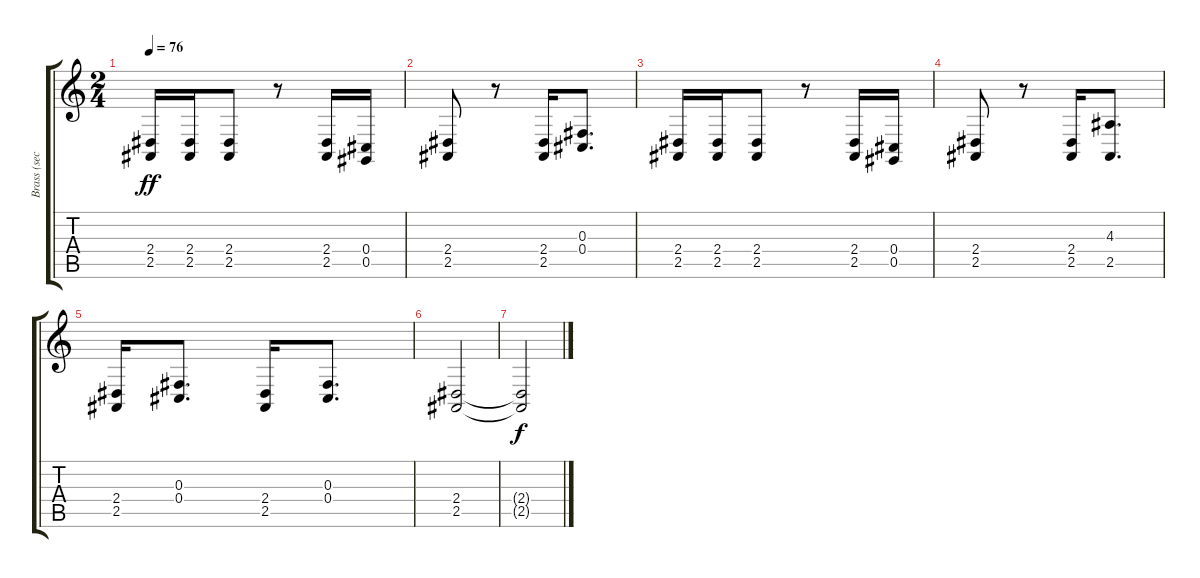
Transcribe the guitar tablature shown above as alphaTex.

\track ("Brass (section)" "Brass (sec") {instrument brasssection}
\staff {score tabs}
\tuning (Eb4 Bb3 Gb3 Db3 Ab2 Eb2) {hide}
\ts (2 4)
\tempo 76
\clef g2
\ks c
(2.4 2.5).16{dy ff} (2.4 2.5).16 (2.4 2.5).8 r.8 (2.4 2.5).16 (0.4 0.5).16 |
(2.4 2.5).8 r.8 (2.4 2.5).16 (0.3 0.4).8{d} |
(2.4 2.5).16 (2.4 2.5).16 (2.4 2.5).8 r.8 (2.4 2.5).16 (0.4 0.5).16 |
(2.4 2.5).8 r.8 (2.4 2.5).16 (4.3 2.5).8{d} |
(2.4 2.5).16 (0.3 0.4).8{d} (2.4 2.5).16 (0.3 0.4).8{d} |
(2.4 2.5).2 |
(2.4{t} 2.5{t}).2{dy f}
